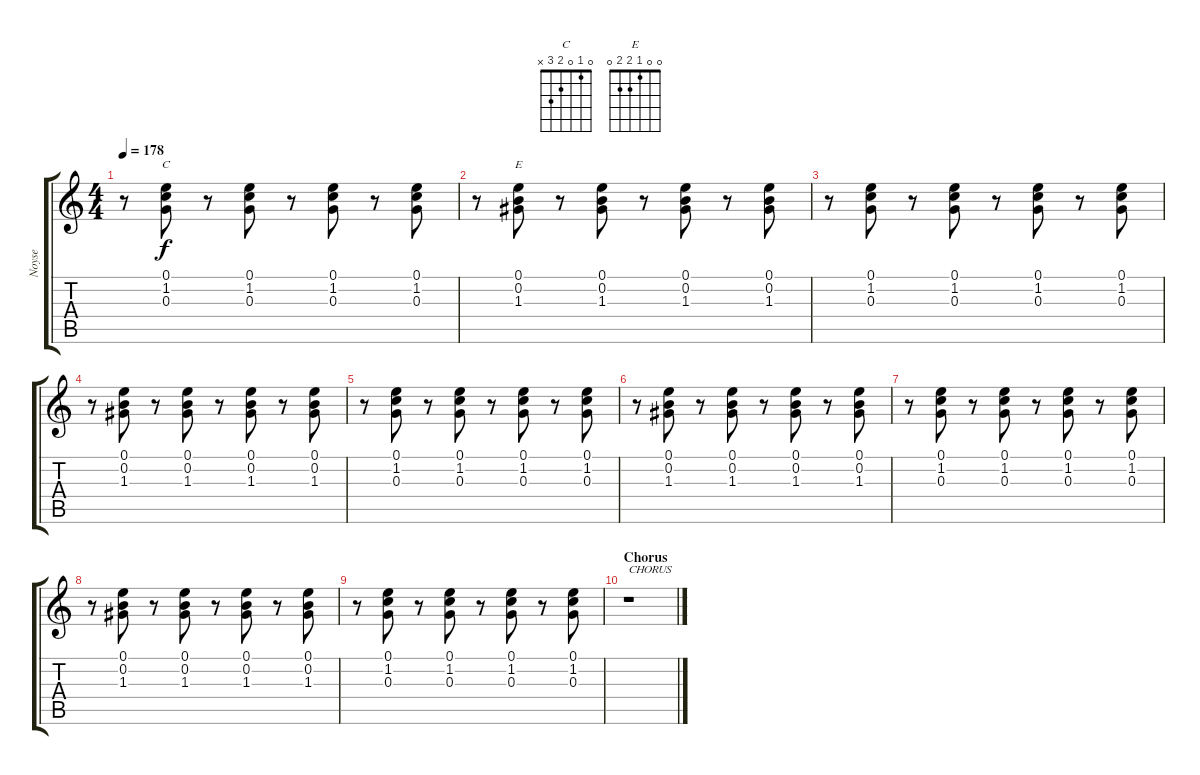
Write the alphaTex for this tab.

\track ("Noyse" "Noyse") {instrument electricguitarclean}
\staff {score tabs}
\tuning (E4 B3 G3 D3 A2 E2) {hide}
\chord ("C" 0 1 0 2 3 x)
\chord ("E" 0 0 1 2 2 0)
\ts (4 4)
\tempo 178
\clef g2
\ks c
r.8{dy f} (0.1 1.2 0.3).8{ch "C"} r.8 (0.1 1.2 0.3).8 r.8 (0.1 1.2 0.3).8 r.8 (0.1 1.2 0.3).8 |
r.8 (0.1 0.2 1.3).8{ch "E"} r.8 (0.1 0.2 1.3).8 r.8 (0.1 0.2 1.3).8 r.8 (0.1 0.2 1.3).8 |
r.8 (0.1 1.2 0.3).8 r.8 (0.1 1.2 0.3).8 r.8 (0.1 1.2 0.3).8 r.8 (0.1 1.2 0.3).8 |
r.8 (0.1 0.2 1.3).8 r.8 (0.1 0.2 1.3).8 r.8 (0.1 0.2 1.3).8 r.8 (0.1 0.2 1.3).8 |
r.8 (0.1 1.2 0.3).8 r.8 (0.1 1.2 0.3).8 r.8 (0.1 1.2 0.3).8 r.8 (0.1 1.2 0.3).8 |
r.8 (0.1 0.2 1.3).8 r.8 (0.1 0.2 1.3).8 r.8 (0.1 0.2 1.3).8 r.8 (0.1 0.2 1.3).8 |
r.8 (0.1 1.2 0.3).8 r.8 (0.1 1.2 0.3).8 r.8 (0.1 1.2 0.3).8 r.8 (0.1 1.2 0.3).8 |
r.8 (0.1 0.2 1.3).8 r.8 (0.1 0.2 1.3).8 r.8 (0.1 0.2 1.3).8 r.8 (0.1 0.2 1.3).8 |
r.8 (0.1 1.2 0.3).8 r.8 (0.1 1.2 0.3).8 r.8 (0.1 1.2 0.3).8 r.8 (0.1 1.2 0.3).8 |
\section ("" "Chorus")
r.1{txt "CHORUS"}
